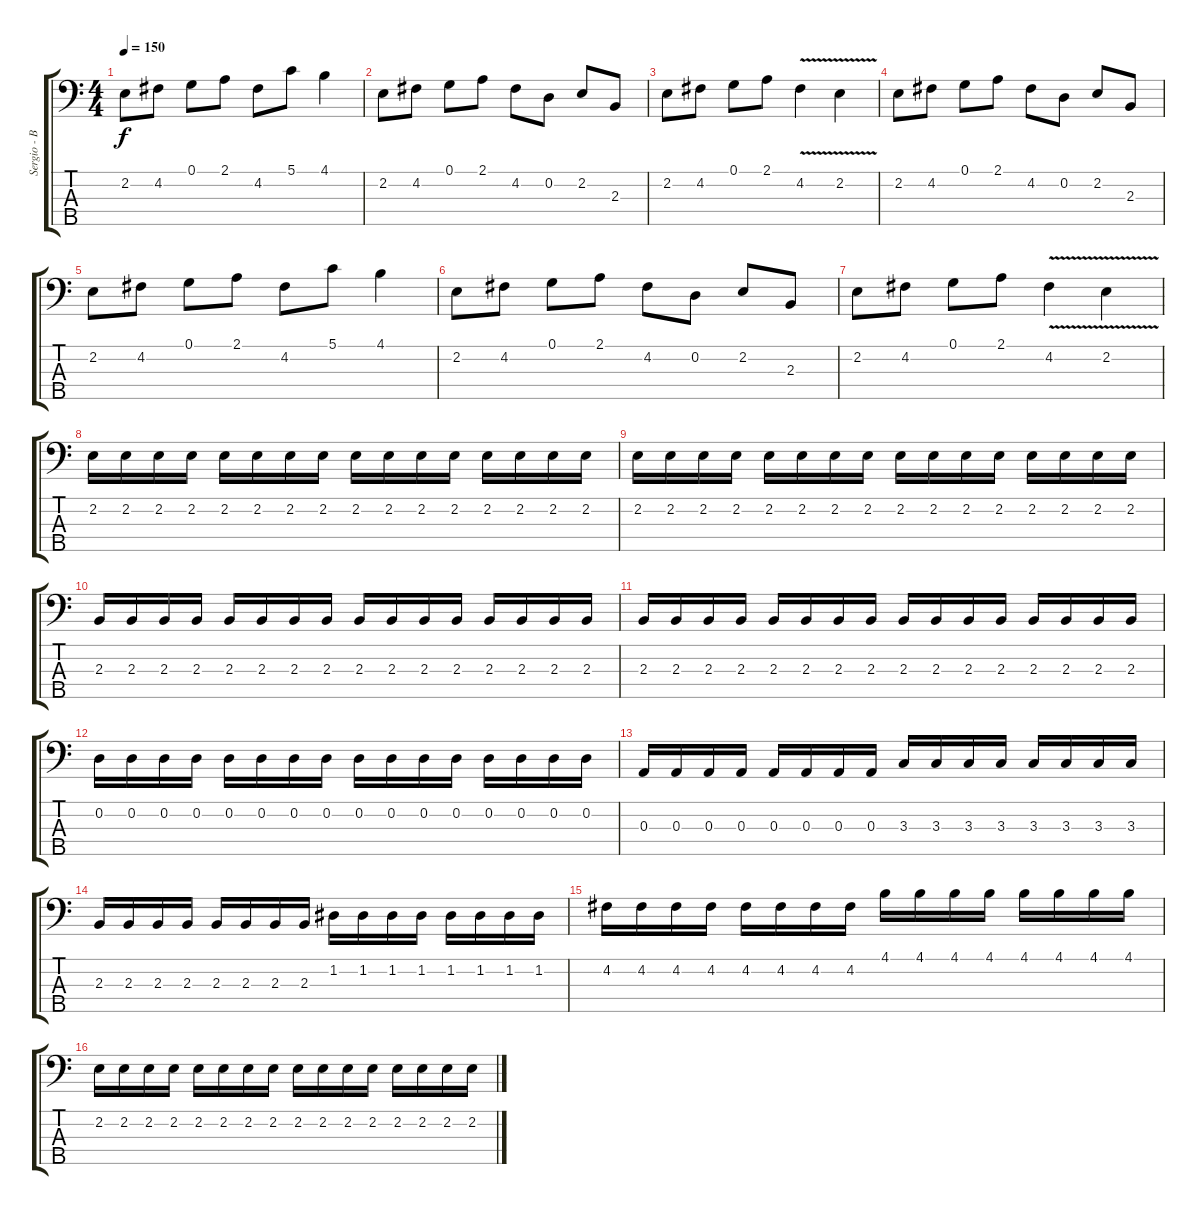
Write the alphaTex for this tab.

\track ("Sergio - Bajo" "Sergio - B") {instrument electricbassfinger}
\staff {score tabs}
\tuning (G2 D2 A1 E1 B0) {hide}
\ts (4 4)
\tempo 150
\clef f4
\ks c
2.2.8{dy f} 4.2.8 0.1.8 2.1.8 4.2.8 5.1.8 4.1.4 |
2.2.8 4.2.8 0.1.8 2.1.8 4.2.8 0.2.8 2.2.8 2.3.8 |
2.2.8 4.2.8 0.1.8 2.1.8 4.2{v}.4 2.2{v}.4 |
2.2.8 4.2.8 0.1.8 2.1.8 4.2.8 0.2.8 2.2.8 2.3.8 |
2.2.8 4.2.8 0.1.8 2.1.8 4.2.8 5.1.8 4.1.4 |
2.2.8 4.2.8 0.1.8 2.1.8 4.2.8 0.2.8 2.2.8 2.3.8 |
2.2.8 4.2.8 0.1.8 2.1.8 4.2{v}.4 2.2{v}.4 |
2.2.16 2.2.16 2.2.16 2.2.16 2.2.16 2.2.16 2.2.16 2.2.16 2.2.16 2.2.16 2.2.16 2.2.16 2.2.16 2.2.16 2.2.16 2.2.16 |
2.2.16 2.2.16 2.2.16 2.2.16 2.2.16 2.2.16 2.2.16 2.2.16 2.2.16 2.2.16 2.2.16 2.2.16 2.2.16 2.2.16 2.2.16 2.2.16 |
2.3.16 2.3.16 2.3.16 2.3.16 2.3.16 2.3.16 2.3.16 2.3.16 2.3.16 2.3.16 2.3.16 2.3.16 2.3.16 2.3.16 2.3.16 2.3.16 |
2.3.16 2.3.16 2.3.16 2.3.16 2.3.16 2.3.16 2.3.16 2.3.16 2.3.16 2.3.16 2.3.16 2.3.16 2.3.16 2.3.16 2.3.16 2.3.16 |
0.2.16 0.2.16 0.2.16 0.2.16 0.2.16 0.2.16 0.2.16 0.2.16 0.2.16 0.2.16 0.2.16 0.2.16 0.2.16 0.2.16 0.2.16 0.2.16 |
0.3.16 0.3.16 0.3.16 0.3.16 0.3.16 0.3.16 0.3.16 0.3.16 3.3.16 3.3.16 3.3.16 3.3.16 3.3.16 3.3.16 3.3.16 3.3.16 |
2.3.16 2.3.16 2.3.16 2.3.16 2.3.16 2.3.16 2.3.16 2.3.16 1.2.16 1.2.16 1.2.16 1.2.16 1.2.16 1.2.16 1.2.16 1.2.16 |
4.2.16 4.2.16 4.2.16 4.2.16 4.2.16 4.2.16 4.2.16 4.2.16 4.1.16 4.1.16 4.1.16 4.1.16 4.1.16 4.1.16 4.1.16 4.1.16 |
2.2.16 2.2.16 2.2.16 2.2.16 2.2.16 2.2.16 2.2.16 2.2.16 2.2.16 2.2.16 2.2.16 2.2.16 2.2.16 2.2.16 2.2.16 2.2.16
